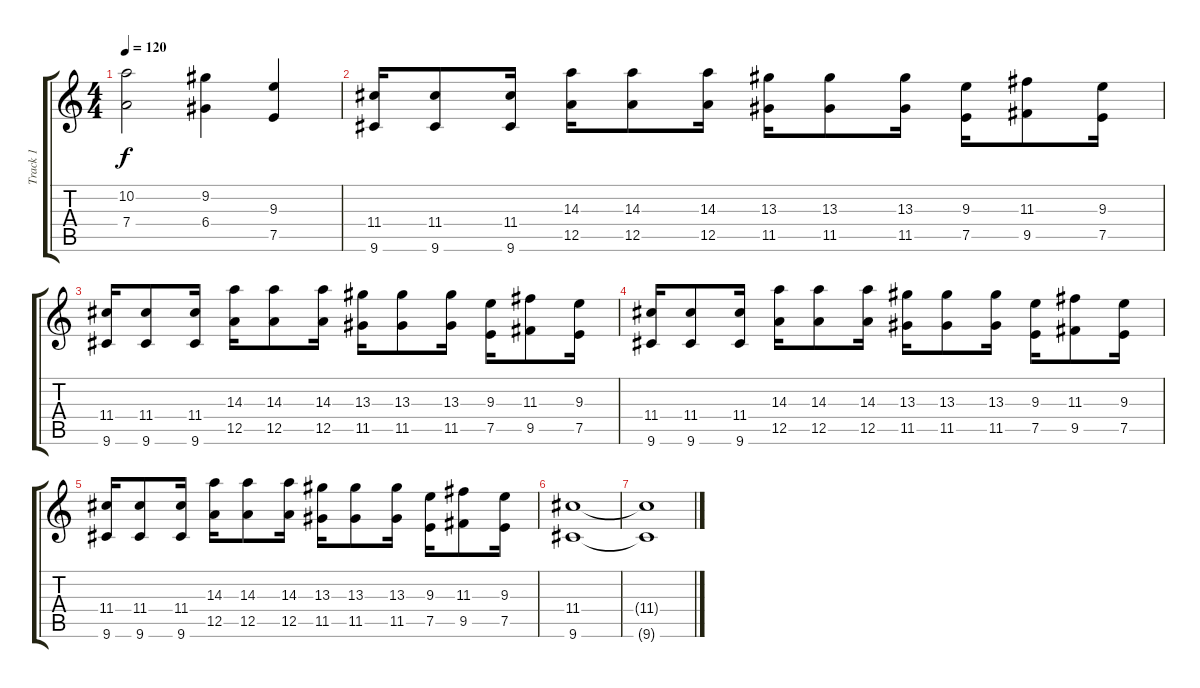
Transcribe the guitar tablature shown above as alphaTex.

\track ("Track 1" "Track 1") {instrument distortionguitar}
\staff {score tabs}
\tuning (E4 B3 G3 D3 A2 E2) {hide}
\ts (4 4)
\tempo 120
\clef g2
\ks c
(10.2 7.4).2{dy f} (9.2 6.4).4 (9.3 7.5).4 |
(11.4 9.6).16 (11.4 9.6).8 (11.4 9.6).16 (14.3 12.5).16 (14.3 12.5).8 (14.3 12.5).16 (13.3 11.5).16 (13.3 11.5).8 (13.3 11.5).16 (9.3 7.5).16 (11.3 9.5).8 (9.3 7.5).16 |
(11.4 9.6).16 (11.4 9.6).8 (11.4 9.6).16 (14.3 12.5).16 (14.3 12.5).8 (14.3 12.5).16 (13.3 11.5).16 (13.3 11.5).8 (13.3 11.5).16 (9.3 7.5).16 (11.3 9.5).8 (9.3 7.5).16 |
(11.4 9.6).16 (11.4 9.6).8 (11.4 9.6).16 (14.3 12.5).16 (14.3 12.5).8 (14.3 12.5).16 (13.3 11.5).16 (13.3 11.5).8 (13.3 11.5).16 (9.3 7.5).16 (11.3 9.5).8 (9.3 7.5).16 |
(11.4 9.6).16 (11.4 9.6).8 (11.4 9.6).16 (14.3 12.5).16 (14.3 12.5).8 (14.3 12.5).16 (13.3 11.5).16 (13.3 11.5).8 (13.3 11.5).16 (9.3 7.5).16 (11.3 9.5).8 (9.3 7.5).16 |
(11.4 9.6).1 |
(11.4{t} 9.6{t}).1
